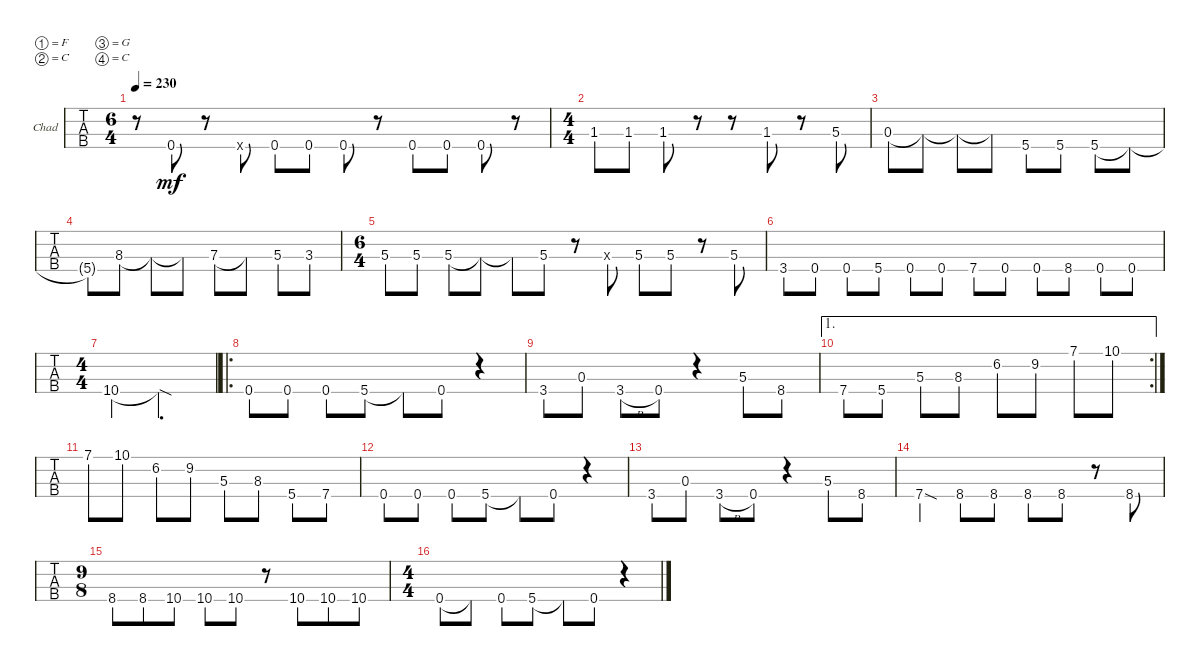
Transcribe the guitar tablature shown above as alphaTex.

\bracketExtendMode groupsimilarinstruments
\firstSystemTrackNameOrientation horizontal
\otherSystemsTrackNameOrientation horizontal
\track ("Doctor Lagorno" "Chad") {instrument electricbassfinger}
\staff {tabs}
\tuning (F2 C2 G1 C1)
\ts (6 4)
\tempo 230
\clef f4
\ks c
r.8{dy mf} 0.4.8 r.8 0.4{x}.8 0.4.8 0.4.8 0.4.8 r.8 0.4.8 0.4.8 0.4.8 r.8 |
\ts (4 4)
1.3.8 1.3.8 1.3.8 r.8 r.8 1.3.8 r.8 5.3.8 |
0.3.8 0.3{t}.8 0.3{t}.8 0.3{t}.8 5.4.8 5.4.8 5.4.8 5.4{t}.8 |
5.4{t}.8 8.3.8 8.3{t}.8 8.3{t}.8 7.3.8 7.3{t}.8 5.3.8 3.3.8 |
\ts (6 4)
5.3.8 5.3.8 5.3.8 5.3{t}.8 5.3{t}.8 5.3.8 r.8 0.3{x}.8 5.3.8 5.3.8 r.8 5.3.8 |
3.4.8 0.4.8 0.4.8 5.4.8 0.4.8 0.4.8 7.4.8 0.4.8 0.4.8 8.4.8 0.4.8 0.4.8 |
\ts (4 4)
10.4.4 10.4{sod t}.2{d} |
\ro
0.4.8 0.4.8 0.4.8 5.4.8 5.4{t}.8 0.4.8 r.4 |
3.4.8 0.3.8 3.4{h}.8 0.4.8 r.4 5.3.8 8.4.8 |
\ae 1
\rc 2
7.4.8 5.4.8 5.3.8 8.3.8 6.2.8 9.2.8 7.1.8 10.1.8 |
7.1.8 10.1.8 6.2.8 9.2.8 5.3.8 8.3.8 5.4.8 7.4.8 |
0.4.8 0.4.8 0.4.8 5.4.8 5.4{t}.8 0.4.8 r.4 |
3.4.8 0.3.8 3.4{h}.8 0.4.8 r.4 5.3.8 8.4.8 |
7.4{sod}.4 8.4.8 8.4.8 8.4.8 8.4.8 r.8 8.4.8 |
\ts (9 8)
8.4.8 8.4.8 10.4.8 10.4.8 10.4.8 r.8 10.4.8 10.4.8 10.4.8 |
\ts (4 4)
0.4.8 0.4{t}.8 0.4.8 5.4.8 5.4{t}.8 0.4.8 r.4
